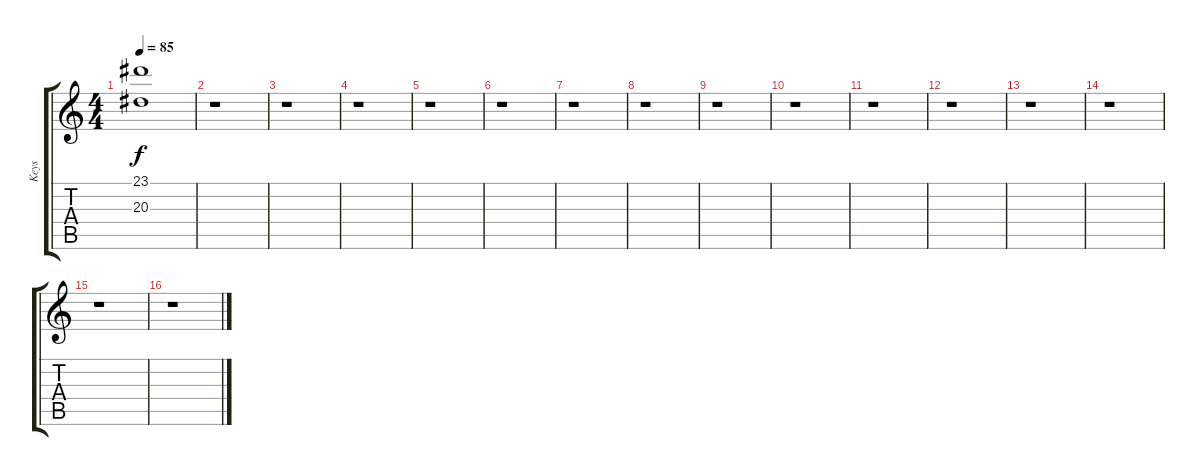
\track ("Keys" "Keys") {instrument synthstrings1}
\staff {score tabs}
\tuning (E4 B3 G3 D3 A2 E2) {hide}
\ts (4 4)
\tempo 85
\clef g2
\ks c
(23.1{t} 20.3{t}).1{dy f} |
r.1 |
r.1 |
r.1 |
r.1 |
r.1 |
r.1 |
r.1 |
r.1 |
r.1 |
r.1 |
r.1 |
r.1 |
r.1 |
r.1 |
r.1
